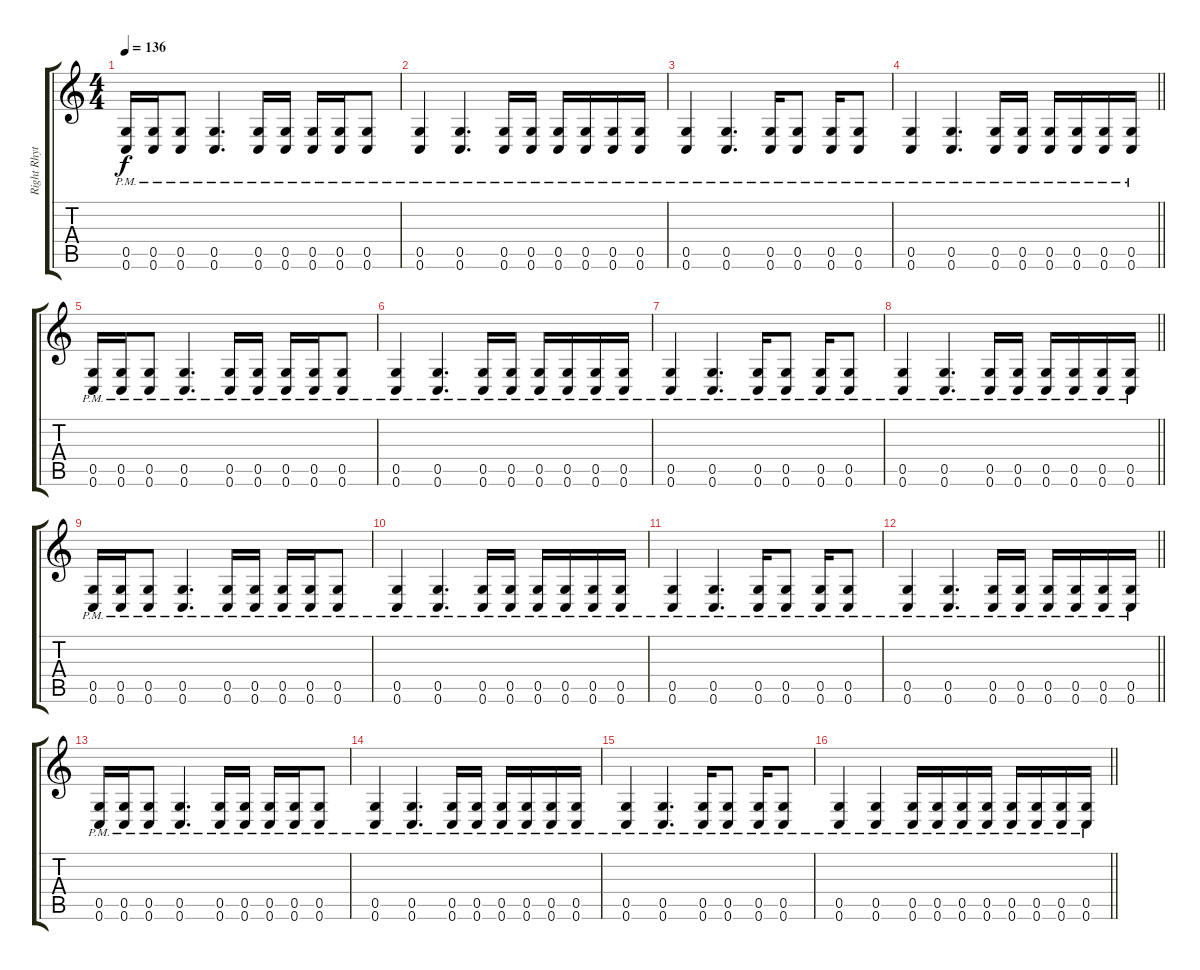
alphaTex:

\track ("Right Rhythm" "Right Rhyt") {instrument distortionguitar}
\staff {score tabs}
\tuning (D4 A3 F3 C3 G2 C2) {hide}
\ts (4 4)
\section ("" "")
\tempo 136
\clef g2
\ks c
(0.5{pm} 0.6{pm}).16{dy f} (0.5{pm} 0.6{pm}).16 (0.5{pm} 0.6{pm}).8 (0.5{pm} 0.6{pm}).4{d} (0.5{pm} 0.6{pm}).16 (0.5{pm} 0.6{pm}).16 (0.5{pm} 0.6{pm}).16 (0.5{pm} 0.6{pm}).16 (0.5{pm} 0.6{pm}).8 |
(0.5{pm} 0.6{pm}).4 (0.5{pm} 0.6{pm}).4{d} (0.5{pm} 0.6{pm}).16 (0.5{pm} 0.6{pm}).16 (0.5{pm} 0.6{pm}).16 (0.5{pm} 0.6{pm}).16 (0.5{pm} 0.6{pm}).16 (0.5{pm} 0.6{pm}).16 |
(0.5{pm} 0.6{pm}).4 (0.5{pm} 0.6{pm}).4{d} (0.5{pm} 0.6{pm}).16 (0.5{pm} 0.6{pm}).8 (0.5{pm} 0.6{pm}).16 (0.5{pm} 0.6{pm}).8 |
\barLineRight lightlight
(0.5{pm} 0.6{pm}).4 (0.5{pm} 0.6{pm}).4{d} (0.5{pm} 0.6{pm}).16 (0.5{pm} 0.6{pm}).16 (0.5{pm} 0.6{pm}).16 (0.5{pm} 0.6{pm}).16 (0.5{pm} 0.6{pm}).16 (0.5{pm} 0.6{pm}).16 |
\section ("" "")
(0.5{pm} 0.6{pm}).16 (0.5{pm} 0.6{pm}).16 (0.5{pm} 0.6{pm}).8 (0.5{pm} 0.6{pm}).4{d} (0.5{pm} 0.6{pm}).16 (0.5{pm} 0.6{pm}).16 (0.5{pm} 0.6{pm}).16 (0.5{pm} 0.6{pm}).16 (0.5{pm} 0.6{pm}).8 |
(0.5{pm} 0.6{pm}).4 (0.5{pm} 0.6{pm}).4{d} (0.5{pm} 0.6{pm}).16 (0.5{pm} 0.6{pm}).16 (0.5{pm} 0.6{pm}).16 (0.5{pm} 0.6{pm}).16 (0.5{pm} 0.6{pm}).16 (0.5{pm} 0.6{pm}).16 |
(0.5{pm} 0.6{pm}).4 (0.5{pm} 0.6{pm}).4{d} (0.5{pm} 0.6{pm}).16 (0.5{pm} 0.6{pm}).8 (0.5{pm} 0.6{pm}).16 (0.5{pm} 0.6{pm}).8 |
\barLineRight lightlight
(0.5{pm} 0.6{pm}).4 (0.5{pm} 0.6{pm}).4{d} (0.5{pm} 0.6{pm}).16 (0.5{pm} 0.6{pm}).16 (0.5{pm} 0.6{pm}).16 (0.5{pm} 0.6{pm}).16 (0.5{pm} 0.6{pm}).16 (0.5{pm} 0.6{pm}).16 |
\section ("" "")
(0.5{pm} 0.6{pm}).16 (0.5{pm} 0.6{pm}).16 (0.5{pm} 0.6{pm}).8 (0.5{pm} 0.6{pm}).4{d} (0.5{pm} 0.6{pm}).16 (0.5{pm} 0.6{pm}).16 (0.5{pm} 0.6{pm}).16 (0.5{pm} 0.6{pm}).16 (0.5{pm} 0.6{pm}).8 |
(0.5{pm} 0.6{pm}).4 (0.5{pm} 0.6{pm}).4{d} (0.5{pm} 0.6{pm}).16 (0.5{pm} 0.6{pm}).16 (0.5{pm} 0.6{pm}).16 (0.5{pm} 0.6{pm}).16 (0.5{pm} 0.6{pm}).16 (0.5{pm} 0.6{pm}).16 |
(0.5{pm} 0.6{pm}).4 (0.5{pm} 0.6{pm}).4{d} (0.5{pm} 0.6{pm}).16 (0.5{pm} 0.6{pm}).8 (0.5{pm} 0.6{pm}).16 (0.5{pm} 0.6{pm}).8 |
\barLineRight lightlight
(0.5{pm} 0.6{pm}).4 (0.5{pm} 0.6{pm}).4{d} (0.5{pm} 0.6{pm}).16 (0.5{pm} 0.6{pm}).16 (0.5{pm} 0.6{pm}).16 (0.5{pm} 0.6{pm}).16 (0.5{pm} 0.6{pm}).16 (0.5{pm} 0.6{pm}).16 |
\section ("" "")
(0.5{pm} 0.6{pm}).16 (0.5{pm} 0.6{pm}).16 (0.5{pm} 0.6{pm}).8 (0.5{pm} 0.6{pm}).4{d} (0.5{pm} 0.6{pm}).16 (0.5{pm} 0.6{pm}).16 (0.5{pm} 0.6{pm}).16 (0.5{pm} 0.6{pm}).16 (0.5{pm} 0.6{pm}).8 |
(0.5{pm} 0.6{pm}).4 (0.5{pm} 0.6{pm}).4{d} (0.5{pm} 0.6{pm}).16 (0.5{pm} 0.6{pm}).16 (0.5{pm} 0.6{pm}).16 (0.5{pm} 0.6{pm}).16 (0.5{pm} 0.6{pm}).16 (0.5{pm} 0.6{pm}).16 |
(0.5{pm} 0.6{pm}).4 (0.5{pm} 0.6{pm}).4{d} (0.5{pm} 0.6{pm}).16 (0.5{pm} 0.6{pm}).8 (0.5{pm} 0.6{pm}).16 (0.5{pm} 0.6{pm}).8 |
\barLineRight lightlight
(0.5{pm} 0.6{pm}).4 (0.5{pm} 0.6{pm}).4 (0.5{pm} 0.6{pm}).16 (0.5{pm} 0.6{pm}).16 (0.5{pm} 0.6{pm}).16 (0.5{pm} 0.6{pm}).16 (0.5{pm} 0.6{pm}).16 (0.5{pm} 0.6{pm}).16 (0.5{pm} 0.6{pm}).16 (0.5{pm} 0.6{pm}).16
